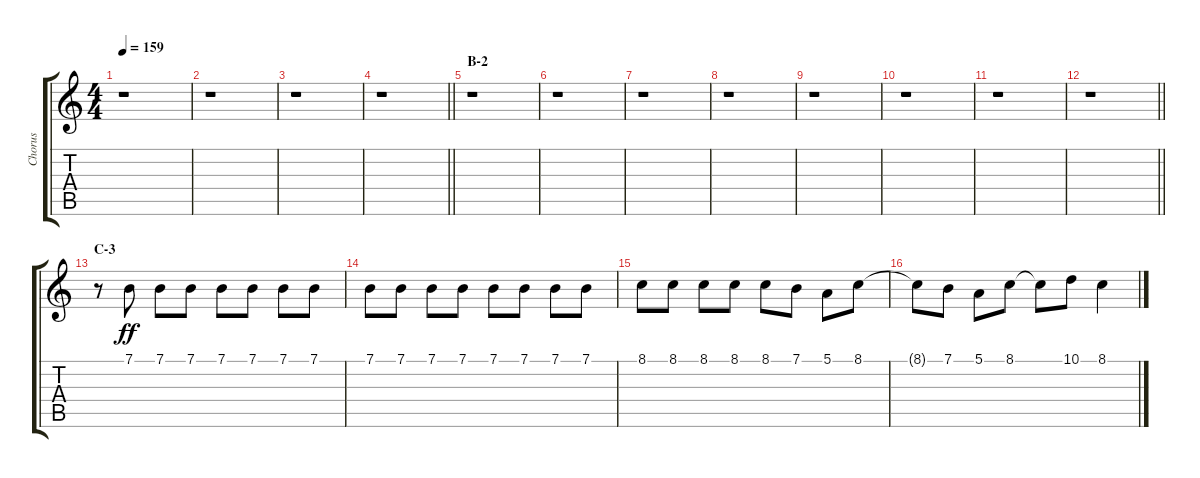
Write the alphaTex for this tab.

\track ("Chorus" "Chorus") {instrument voiceoohs}
\staff {score tabs}
\tuning (E4 B3 G3 D3 A2 E2) {hide}
\ts (4 4)
\tempo 159
\clef g2
\ks c
r.1{dy ff} |
r.1 |
r.1 |
\barLineRight lightlight
r.1 |
\section ("" "B-2")
r.1 |
r.1 |
r.1 |
r.1 |
r.1 |
r.1 |
r.1 |
\barLineRight lightlight
r.1 |
\section ("" "C-3")
r.8 7.1.8 7.1.8 7.1.8 7.1.8 7.1.8 7.1.8 7.1.8 |
7.1.8 7.1.8 7.1.8 7.1.8 7.1.8 7.1.8 7.1.8 7.1.8 |
8.1.8 8.1.8 8.1.8 8.1.8 8.1.8 7.1.8 5.1.8 8.1.8 |
8.1{t}.8 7.1.8 5.1.8 8.1.8 8.1{t}.8 10.1.8 8.1.4
